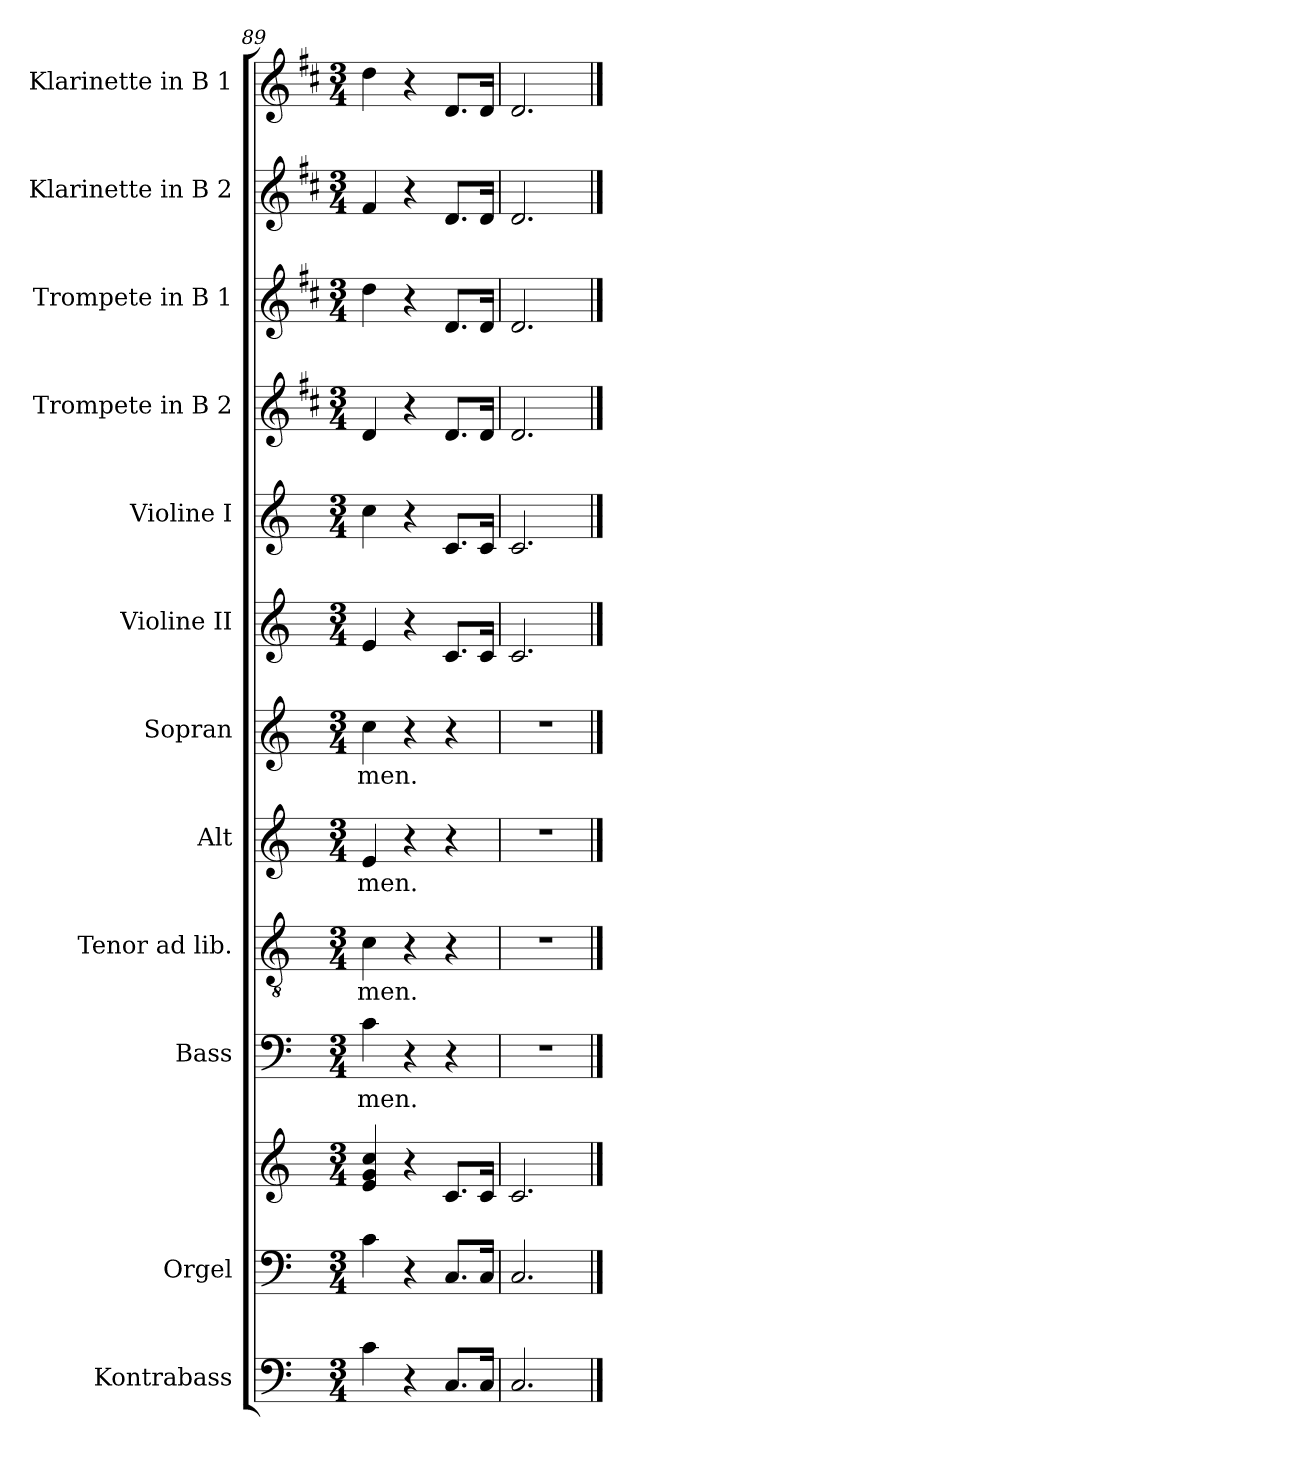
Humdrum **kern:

**kern	**kern	**kern	**kern	**text	**kern	**text	**kern	**text	**kern	**text	**kern	**kern	**kern	**kern	**kern	**kern
*part12	*part11	*part11	*part10	*part10	*part9	*part9	*part8	*part8	*part7	*part7	*part6	*part5	*part4	*part3	*part2	*part1
*staff13	*staff12	*staff11	*staff10	*staff10	*staff9	*staff9	*staff8	*staff8	*staff7	*staff7	*staff6	*staff5	*staff4	*staff3	*staff2	*staff1
*I"Kontrabass	*I"Orgel	*	*I"Bass	*	*I"Tenor ad lib.	*	*I"Alt	*	*I"Sopran	*	*I"Violine II	*I"Violine I	*I"Trompete in B 2	*I"Trompete in B 1	*I"Klarinette in B 2	*I"Klarinette in B 1
*I'Kb.	*I'Org.	*	*I'B	*	*I'T	*	*I'A	*	*I'S	*	*I'Vl. II	*I'Vl. I	*	*	*	*
*clefF4	*clefF4	*clefG2	*clefF4	*	*clefGv2	*	*clefG2	*	*clefG2	*	*clefG2	*clefG2	*clefG2	*clefG2	*clefG2	*clefG2
*ITrd7c12	*	*	*	*	*	*	*	*	*	*	*	*	*ITrd1c2	*ITrd1c2	*ITrd1c2	*ITrd1c2
*k[]	*k[]	*k[]	*k[]	*	*k[]	*	*k[]	*	*k[]	*	*k[]	*k[]	*k[]	*k[]	*k[]	*k[]
*C:	*C:	*C:	*C:	*	*C:	*	*C:	*	*C:	*	*C:	*C:	*C:	*C:	*C:	*C:
*M3/4	*M3/4	*M3/4	*M3/4	*	*M3/4	*	*M3/4	*	*M3/4	*	*M3/4	*M3/4	*M3/4	*M3/4	*M3/4	*M3/4
=89	=89	=89	=89	=89	=89	=89	=89	=89	=89	=89	=89	=89	=89	=89	=89	=89
!	!	!	!	!LO:LY:b	!	!LO:LY:b	!	!LO:LY:b	!	!LO:LY:b	!	!	!	!	!	!
4C\	4c\	4e/ 4g/ 4cc/	4c\	-men.	4c\	-men.	4e/	-men.	4cc\	-men.	4e/	4cc\	4c/	4cc\	4e/	4cc\
4r	4r	4r	4r	.	4r	.	4r	.	4r	.	4r	4r	4r	4r	4r	4r
8.CC/L	8.C/L	8.c/L	4r	.	4r	.	4r	.	4r	.	8.c/L	8.c/L	8.c/L	8.c/L	8.c/L	8.c/L
16CC/Jk	16C/Jk	16c/Jk	.	.	.	.	.	.	.	.	16c/Jk	16c/Jk	16c/Jk	16c/Jk	16c/Jk	16c/Jk
=90	=90	=90	=90	=90	=90	=90	=90	=90	=90	=90	=90	=90	=90	=90	=90	=90
2.CC/	2.C/	2.c/	2.r	.	2.r	.	2.r	.	2.r	.	2.c/	2.c/	2.c/	2.c/	2.c/	2.c/
==	==	==	==	==	==	==	==	==	==	==	==	==	==	==	==	==
*-	*-	*-	*-	*-	*-	*-	*-	*-	*-	*-	*-	*-	*-	*-	*-	*-
